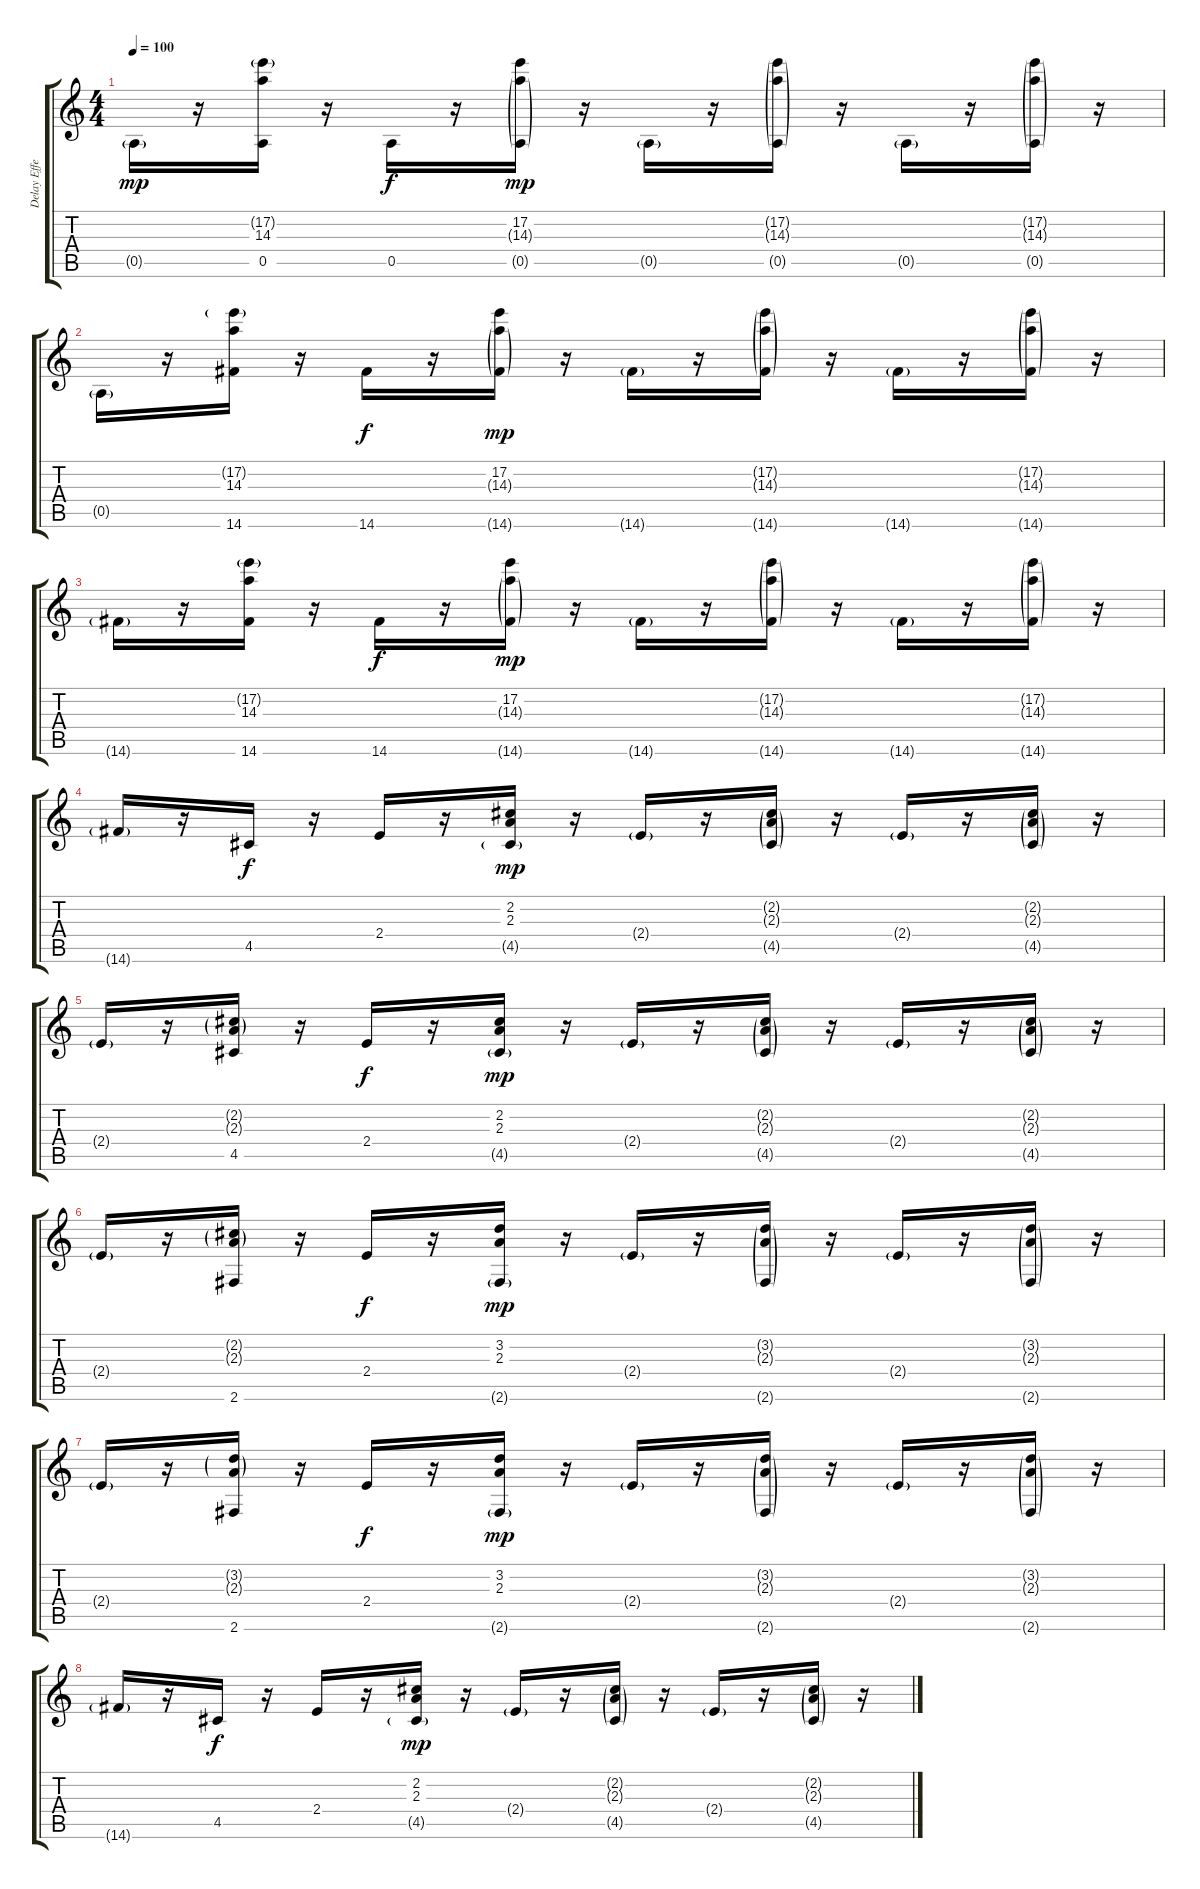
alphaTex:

\track ("Delay Effect" "Delay Effe") {instrument electricguitarjazz}
\staff {score tabs}
\tuning (E4 B3 G3 D3 A2 E2) {hide}
\ts (4 4)
\tempo 100
\clef g2
\ks c
0.5{g}.16{dy mp} r.16 (17.2{g} 14.3 0.5).16 r.16 0.5.16{dy f} r.16 (17.2 14.3{g} 0.5{g}).16{dy mp} r.16 0.5{g}.16 r.16 (17.2{g} 14.3{g} 0.5{g}).16 r.16 0.5{g}.16 r.16 (17.2{g} 14.3{g} 0.5{g}).16 r.16 |
0.5{g}.16 r.16 (17.2{g} 14.3 14.6).16 r.16 14.6.16{dy f} r.16 (17.2 14.3{g} 14.6{g}).16{dy mp} r.16 14.6{g}.16 r.16 (17.2{g} 14.3{g} 14.6{g}).16 r.16 14.6{g}.16 r.16 (17.2{g} 14.3{g} 14.6{g}).16 r.16 |
14.6{g}.16 r.16 (17.2{g} 14.3 14.6).16 r.16 14.6.16{dy f} r.16 (17.2 14.3{g} 14.6{g}).16{dy mp} r.16 14.6{g}.16 r.16 (17.2{g} 14.3{g} 14.6{g}).16 r.16 14.6{g}.16 r.16 (17.2{g} 14.3{g} 14.6{g}).16 r.16 |
14.6{g}.16 r.16 4.5.16{dy f} r.16 2.4.16 r.16 (2.2 2.3 4.5{g}).16{dy mp} r.16 2.4{g}.16 r.16 (2.2{g} 2.3{g} 4.5{g}).16 r.16 2.4{g}.16 r.16 (2.2{g} 2.3{g} 4.5{g}).16 r.16 |
2.4{g}.16 r.16 (2.2{g} 2.3{g} 4.5).16 r.16 2.4.16{dy f} r.16 (2.2 2.3 4.5{g}).16{dy mp} r.16 2.4{g}.16 r.16 (2.2{g} 2.3{g} 4.5{g}).16 r.16 2.4{g}.16 r.16 (2.2{g} 2.3{g} 4.5{g}).16 r.16 |
2.4{g}.16 r.16 (2.2{g} 2.3{g} 2.6).16 r.16 2.4.16{dy f} r.16 (3.2 2.3 2.6{g}).16{dy mp} r.16 2.4{g}.16 r.16 (3.2{g} 2.3{g} 2.6{g}).16 r.16 2.4{g}.16 r.16 (3.2{g} 2.3{g} 2.6{g}).16 r.16 |
2.4{g}.16 r.16 (3.2{g} 2.3{g} 2.6).16 r.16 2.4.16{dy f} r.16 (3.2 2.3 2.6{g}).16{dy mp} r.16 2.4{g}.16 r.16 (3.2{g} 2.3{g} 2.6{g}).16 r.16 2.4{g}.16 r.16 (3.2{g} 2.3{g} 2.6{g}).16 r.16 |
14.6{g}.16 r.16 4.5.16{dy f} r.16 2.4.16 r.16 (2.2 2.3 4.5{g}).16{dy mp} r.16 2.4{g}.16 r.16 (2.2{g} 2.3{g} 4.5{g}).16 r.16 2.4{g}.16 r.16 (2.2{g} 2.3{g} 4.5{g}).16 r.16
